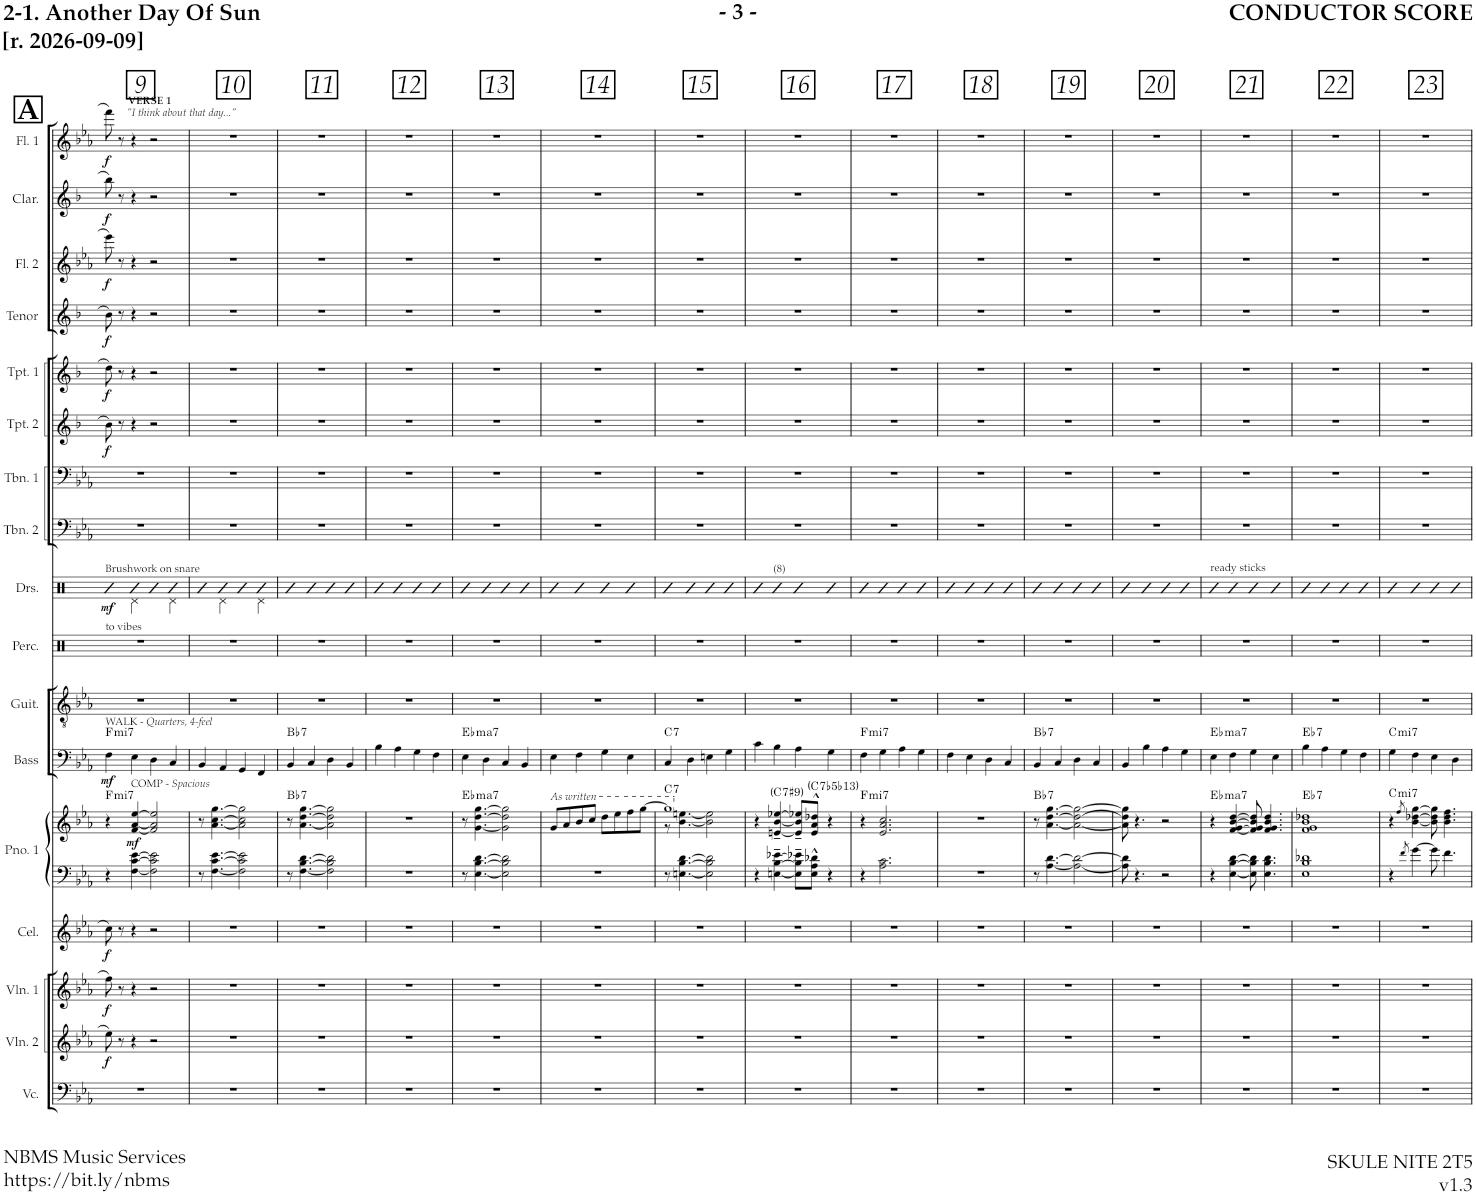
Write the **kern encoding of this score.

**kern	**kern	**dynam	**kern	**dynam	**kern	**dynam	**kern	**kern	**dynam	**harte	**kern	**dynam	**harte	**kern	**kern	**kern	**dynam	**kern	**kern	**kern	**dynam	**kern	**dynam	**kern	**dynam	**kern	**dynam	**kern	**dynam	**kern	**dynam
*part17	*part16	*part16	*part15	*part15	*part14	*part14	*part13	*part13	*part13	*part13	*part12	*part12	*part12	*part11	*part10	*part9	*part9	*part8	*part7	*part6	*part6	*part5	*part5	*part4	*part4	*part3	*part3	*part2	*part2	*part1	*part1
*staff18	*staff17	*staff17	*staff16	*staff16	*staff15	*staff15	*staff14	*staff13	*staff13/14	*	*staff12	*staff12	*	*staff11	*staff10	*staff9	*staff9	*staff8	*staff7	*staff6	*staff6	*staff5	*staff5	*staff4	*staff4	*staff3	*staff3	*staff2	*staff2	*staff1	*staff1
*I"Violoncello	*I"Violin 2	*	*I"Violin 1	*	*I"Piano 2	*	*I"Piano 1	*	*	*	*I"Bass	*	*	*I"Guitar	*I"Percussion	*I"Drumset	*	*I"Trombone 2	*I"Trombone 1	*I"Trumpet 2	*	*I"Trumpet 1	*	*I"REED 4 (Tenor Sax)	*	*I"REED 3 (Alto Sax, Flute)	*	*I"REED 2 (Clarinet)	*	*I"Flute (Doubles Bari Sax)	*
*I'Vc.	*I'Vln. 2	*	*I'Vln. 1	*	*I'Pno. 2	*	*I'Pno. 1	*	*	*	*I'Bass	*	*	*I'Guit.	*I'Perc.	*I'Drs.	*	*I'Tbn. 2	*I'Tbn. 1	*I'Tpt. 2	*	*I'Tpt. 1	*	*I'Tenor	*	*I'Alto	*	*I'Clar.	*	*I'Fl. 1	*
!!LO:PB:g=z
*clefF4	*clefG2	*	*clefG2	*	*clefG2	*	*clefF4	*clefG2	*	*	*clefF4	*	*	*clefGv2	*clefX	*clefX	*	*clefF4	*clefF4	*clefG2	*	*clefG2	*	*clefG2	*	*clefG2	*	*clefG2	*	*clefG2	*
*	*	*	*	*	*Trd-7c-12	*	*	*	*	*	*Trd7c12	*	*	*	*	*	*	*	*	*Trd1c2	*	*Trd1c2	*	*Trd8c14	*	*Trd5c9	*	*Trd1c2	*	*Trd12c21	*
*k[b-e-a-]	*k[b-e-a-]	*	*k[b-e-a-]	*	*k[b-e-a-]	*	*k[b-e-a-]	*k[b-e-a-]	*	*	*k[b-e-a-]	*	*	*k[b-e-a-]	*k[]	*k[]	*	*k[b-e-a-]	*k[b-e-a-]	*k[b-]	*	*k[b-]	*	*k[b-]	*	*k[b-e-a-]	*	*k[b-]	*	*k[b-e-a-]	*
*M2/2	*M2/2	*	*M2/2	*	*M2/2	*	*M2/2	*M2/2	*	*	*M2/2	*	*	*M2/2	*M2/2	*M2/2	*	*M2/2	*M2/2	*M2/2	*	*M2/2	*	*M2/2	*	*M2/2	*	*M2/2	*	*M2/2	*
*met(c|)	*met(c|)	*	*met(c|)	*	*met(c|)	*	*met(c|)	*met(c|)	*	*	*met(c|)	*	*	*met(c|)	*met(c|)	*met(c|)	*	*met(c|)	*met(c|)	*met(c|)	*	*met(c|)	*	*met(c|)	*	*met(c|)	*	*met(c|)	*	*met(c|)	*
!!LO:REH:place=s1:a:B:cj:fs=14:t=A
=9	=9	=9	=9	=9	=9	=9	=9	=9	=9	=9	=9	=9	=9	=9	=9	=9	=9	=9	=9	=9	=9	=9	=9	=9	=9	=9	=9	=9	=9	=9	=9
*	*	*	*	*	*	*	*	*	*	*	*	*	*	*	*	*^	*	*	*	*	*	*	*	*	*	*	*	*	*	*	*
!	!	!	!	!	!	!	!	!	!	!	!	!	!	!	!	!	!	!	!	!	!	!	!	!	!	!	!	!	!	!	!LO:TX:a:B:t=VERSE 1	!
!	!	!	!	!	!	!	!	!	!	!	!	!	!	!	!	!	!	!	!	!	!	!	!	!	!	!	!	!	!	!	!LO:TX:a:i:t="I think about that day..."	!
!	!	!	!	!	!	!	!	!	!	!	!	!	!	!	!	!LO:TX:a:t=Brushwork on snare	!	!	!	!	!	!	!	!	!	!	!	!	!	!	!	!
!	!	!	!	!	!	!	!	!	!	!	!	!	!	!	!LO:TX:a:t=to vibes	!	!	!	!	!	!	!	!	!	!	!	!	!	!	!	!	!
!	!	!	!	!	!	!	!	!	!	!	!LO:TX:a:t=WALK -	!	!	!	!	!	!	!	!	!	!	!	!	!	!	!	!	!	!	!	!	!
!	!	!	!	!	!	!	!	!	!	!	!LO:TX:a:i:t=Quarters, 4-feel	!	!	!	!	!	!	!	!	!	!	!	!	!	!	!	!	!	!	!	!	!
!	!	!LO:DY:b	!	!LO:DY:b	!	!LO:DY:b	!	!	!	!LO:H:kt=mi7	!	!LO:DY:b	!LO:H:kt=mi7	!	!	!	!	!LO:DY:b	!	!	!	!LO:DY:b	!	!LO:DY:b	!	!LO:DY:b	!	!LO:DY:b	!	!LO:DY:b	!	!LO:DY:b
1r	8ee-\	f	8ff\	f	8cc\	f	4r	4r	.	F:min7	4F\	mf	F:min7	1r	1r	4R	4ryy	mf	1r	1r	8b-\	f	8dd\	f	8b-\	f	8eee-\	f	8bb-\	f	8fff\	f
.	8r	.	8r	.	8r	.	.	.	.	.	.	.	.	.	.	.	.	.	.	.	8r	.	8r	.	8r	.	8r	.	8r	.	8r	.
!	!	!	!	!	!	!	!	!LO:TX:a:t=COMP -	!	!	!	!	!	!	!	!	!	!	!	!	!	!	!	!	!	!	!	!	!	!	!	!
!	!	!	!	!	!	!	!	!LO:TX:a:i:t=Spacious	!	!	!	!	!	!	!	!	!	!	!	!	!	!	!	!	!	!	!	!	!	!	!	!
!	!	!	!	!	!	!	!	!	!LO:DY:b	!	!	!	!	!	!	!	!	!	!	!	!	!	!	!	!	!	!	!	!	!	!	!
.	4r	.	4r	.	4r	.	[4F\ [4c\ [4e-\	[4f/ [4a-/ [4ee-/	mf	.	4E-\	.	.	.	.	4R	4Rd\	.	.	.	4r	.	4r	.	4r	.	4r	.	4r	.	4r	.
.	2r	.	2r	.	2r	.	2F\] 2c\] 2e-\]	2f/] 2a-/] 2ee-/]	.	.	4D\	.	.	.	.	4R	4ryy	.	.	.	2r	.	2r	.	2r	.	2r	.	2r	.	2r	.
.	.	.	.	.	.	.	.	.	.	.	4C/	.	.	.	.	4R	4Rd\	.	.	.	.	.	.	.	.	.	.	.	.	.	.	.
=10	=10	=10	=10	=10	=10	=10	=10	=10	=10	=10	=10	=10	=10	=10	=10	=10	=10	=10	=10	=10	=10	=10	=10	=10	=10	=10	=10	=10	=10	=10	=10	=10
1r	1r	.	1r	.	1r	.	8r	8r	.	.	4BB-/	.	.	1r	1r	4R	4ryy	.	1r	1r	1r	.	1r	.	1r	.	1r	.	1r	.	1r	.
.	.	.	.	.	.	.	[4.F\ [4.c\ [4.e-\	[4.a-\ [4.cc\ [4.gg\	.	.	.	.	.	.	.	.	.	.	.	.	.	.	.	.	.	.	.	.	.	.	.	.
.	.	.	.	.	.	.	.	.	.	.	4AA-/	.	.	.	.	4R	4Rd\	.	.	.	.	.	.	.	.	.	.	.	.	.	.	.
.	.	.	.	.	.	.	2F\] 2c\] 2e-\]	2a-\] 2cc\] 2gg\]	.	.	4GG/	.	.	.	.	4R	4ryy	.	.	.	.	.	.	.	.	.	.	.	.	.	.	.
.	.	.	.	.	.	.	.	.	.	.	4FF/	.	.	.	.	4R	4Rd\	.	.	.	.	.	.	.	.	.	.	.	.	.	.	.
=11	=11	=11	=11	=11	=11	=11	=11	=11	=11	=11	=11	=11	=11	=11	=11	=11	=11	=11	=11	=11	=11	=11	=11	=11	=11	=11	=11	=11	=11	=11	=11	=11
!	!	!	!	!	!	!	!	!	!	!LO:H:kt=7	!	!	!LO:H:kt=7	!	!	!	!	!	!	!	!	!	!	!	!	!	!	!	!	!	!	!
1r	1r	.	1r	.	1r	.	8r	8r	.	Bb:7	4BB-/	.	Bb:7	1r	1r	4R	4ryy	.	1r	1r	1r	.	1r	.	1r	.	1r	.	1r	.	1r	.
.	.	.	.	.	.	.	[4.F\ [4.B-\ [4.d\	[4.a-\ [4.dd\ [4.gg\	.	.	.	.	.	.	.	.	.	.	.	.	.	.	.	.	.	.	.	.	.	.	.	.
.	.	.	.	.	.	.	.	.	.	.	4C/	.	.	.	.	4R	4Rd	.	.	.	.	.	.	.	.	.	.	.	.	.	.	.
.	.	.	.	.	.	.	2F\] 2B-\] 2d\]	2a-\] 2dd\] 2gg\]	.	.	4D\	.	.	.	.	4R	4ryy	.	.	.	.	.	.	.	.	.	.	.	.	.	.	.
.	.	.	.	.	.	.	.	.	.	.	4BB-/	.	.	.	.	4R	4Rd	.	.	.	.	.	.	.	.	.	.	.	.	.	.	.
=12	=12	=12	=12	=12	=12	=12	=12	=12	=12	=12	=12	=12	=12	=12	=12	=12	=12	=12	=12	=12	=12	=12	=12	=12	=12	=12	=12	=12	=12	=12	=12	=12
1r	1r	.	1r	.	1r	.	1r	1r	.	.	4B-\	.	.	1r	1r	4R	4ryy	.	1r	1r	1r	.	1r	.	1r	.	1r	.	1r	.	1r	.
.	.	.	.	.	.	.	.	.	.	.	4A-\	.	.	.	.	4R	4Rd	.	.	.	.	.	.	.	.	.	.	.	.	.	.	.
.	.	.	.	.	.	.	.	.	.	.	4G\	.	.	.	.	4R	4ryy	.	.	.	.	.	.	.	.	.	.	.	.	.	.	.
.	.	.	.	.	.	.	.	.	.	.	4F\	.	.	.	.	4R	4Rd	.	.	.	.	.	.	.	.	.	.	.	.	.	.	.
=13	=13	=13	=13	=13	=13	=13	=13	=13	=13	=13	=13	=13	=13	=13	=13	=13	=13	=13	=13	=13	=13	=13	=13	=13	=13	=13	=13	=13	=13	=13	=13	=13
!	!	!	!	!	!	!	!	!	!	!LO:H:kt=ma7	!	!	!LO:H:kt=ma7	!	!	!	!	!	!	!	!	!	!	!	!	!	!	!	!	!	!	!
1r	1r	.	1r	.	1r	.	8r	8r	.	Eb:maj7	4E-\	.	Eb:maj7	1r	1r	4R	4ryy	.	1r	1r	1r	.	1r	.	1r	.	1r	.	1r	.	1r	.
.	.	.	.	.	.	.	[4.E-\ [4.B-\ [4.d\	[4.g\ [4.dd\ [4.gg\	.	.	.	.	.	.	.	.	.	.	.	.	.	.	.	.	.	.	.	.	.	.	.	.
.	.	.	.	.	.	.	.	.	.	.	4D\	.	.	.	.	4R	4Rd	.	.	.	.	.	.	.	.	.	.	.	.	.	.	.
.	.	.	.	.	.	.	2E-\] 2B-\] 2d\]	2g\] 2dd\] 2gg\]	.	.	4C/	.	.	.	.	4R	4ryy	.	.	.	.	.	.	.	.	.	.	.	.	.	.	.
.	.	.	.	.	.	.	.	.	.	.	4BB-/	.	.	.	.	4R	4Rd	.	.	.	.	.	.	.	.	.	.	.	.	.	.	.
=14	=14	=14	=14	=14	=14	=14	=14	=14	=14	=14	=14	=14	=14	=14	=14	=14	=14	=14	=14	=14	=14	=14	=14	=14	=14	=14	=14	=14	=14	=14	=14	=14
!	!	!	!	!	!	!	!	!LO:TX:a:t=As written	!	!	!	!	!	!	!	!	!	!	!	!	!	!	!	!	!	!	!	!	!	!	!	!
1r	1r	.	1r	.	1r	.	1r	8g/L	.	.	4E-\	.	.	1r	1r	4R	4ryy	.	1r	1r	1r	.	1r	.	1r	.	1r	.	1r	.	1r	.
.	.	.	.	.	.	.	.	8a-/	.	.	.	.	.	.	.	.	.	.	.	.	.	.	.	.	.	.	.	.	.	.	.	.
.	.	.	.	.	.	.	.	8b-/	.	.	4F\	.	.	.	.	4R	4Rd	.	.	.	.	.	.	.	.	.	.	.	.	.	.	.
.	.	.	.	.	.	.	.	8cc/J	.	.	.	.	.	.	.	.	.	.	.	.	.	.	.	.	.	.	.	.	.	.	.	.
.	.	.	.	.	.	.	.	8dd\L	.	.	4G\	.	.	.	.	4R	4ryy	.	.	.	.	.	.	.	.	.	.	.	.	.	.	.
.	.	.	.	.	.	.	.	8ee-\	.	.	.	.	.	.	.	.	.	.	.	.	.	.	.	.	.	.	.	.	.	.	.	.
.	.	.	.	.	.	.	.	8ff\	.	.	4E-\	.	.	.	.	4R	4Rd	.	.	.	.	.	.	.	.	.	.	.	.	.	.	.
.	.	.	.	.	.	.	.	[8gg\J	.	.	.	.	.	.	.	.	.	.	.	.	.	.	.	.	.	.	.	.	.	.	.	.
=15	=15	=15	=15	=15	=15	=15	=15	=15	=15	=15	=15	=15	=15	=15	=15	=15	=15	=15	=15	=15	=15	=15	=15	=15	=15	=15	=15	=15	=15	=15	=15	=15
*	*	*	*	*	*	*	*	*^	*	*	*	*	*	*	*	*	*	*	*	*	*	*	*	*	*	*	*	*	*	*	*	*
!	!	!	!	!	!	!	!	!	!	!	!LO:H:kt=7	!	!	!LO:H:kt=7	!	!	!	!	!	!	!	!	!	!	!	!	!	!	!	!	!	!	!
1r	1r	.	1r	.	1r	.	8r	1gg]	8r	.	C:7	4C/	.	C:7	1r	1r	4R	4ryy	.	1r	1r	1r	.	1r	.	1r	.	1r	.	1r	.	1r	.
.	.	.	.	.	.	.	[4.En\ [4.B-\ [4.d\	.	[4.b-\ [4.een\	.	.	.	.	.	.	.	.	.	.	.	.	.	.	.	.	.	.	.	.	.	.	.	.
.	.	.	.	.	.	.	.	.	.	.	.	4D\	.	.	.	.	4R	4Rd	.	.	.	.	.	.	.	.	.	.	.	.	.	.	.
.	.	.	.	.	.	.	2E\] 2B-\] 2d\]	.	2b-\] 2ee\]	.	.	4En\	.	.	.	.	4R	4ryy	.	.	.	.	.	.	.	.	.	.	.	.	.	.	.
.	.	.	.	.	.	.	.	.	.	.	.	4G\	.	.	.	.	4R	4Rd	.	.	.	.	.	.	.	.	.	.	.	.	.	.	.
*	*	*	*	*	*	*	*	*v	*v	*	*	*	*	*	*	*	*	*	*	*	*	*	*	*	*	*	*	*	*	*	*	*	*
=16	=16	=16	=16	=16	=16	=16	=16	=16	=16	=16	=16	=16	=16	=16	=16	=16	=16	=16	=16	=16	=16	=16	=16	=16	=16	=16	=16	=16	=16	=16	=16	=16
1r	1r	.	1r	.	1r	.	4r	4r	.	.	4c\	.	.	1r	1r	4R	4ryy	.	1r	1r	1r	.	1r	.	1r	.	1r	.	1r	.	1r	.
!	!	!	!	!	!	!	!	!	!	!LO:H:kt=7	!	!	!	!	!	!LO:TX:a:t=(8)	!	!	!	!	!	!	!	!	!	!	!	!	!	!	!	!
.	.	.	.	.	.	.	[4En\~ [4B-\~ [4e-X\~	[4en/~ [4b-/~ [4ee-X/~	.	C:7(#9)	4B-\	.	.	.	.	4R	4Rd	.	.	.	.	.	.	.	.	.	.	.	.	.	.	.
.	.	.	.	.	.	.	8E\]~ 8B-\]~ 8e-X\]~L	8e/]~ 8b-/]~ 8ee-X/]~L	.	.	4A-\	.	.	.	.	4R	4ryy	.	.	.	.	.	.	.	.	.	.	.	.	.	.	.
!	!	!	!	!	!	!	!	!	!	!LO:H:kt=7	!	!	!	!	!	!	!	!	!	!	!	!	!	!	!	!	!	!	!	!	!	!
.	.	.	.	.	.	.	8E\^^ 8A-\^^ 8d-X\^^J	8e/^^ 8a-/^^ 8dd-X/^^J	.	C:(3,b5,b7,b13)	.	.	.	.	.	.	.	.	.	.	.	.	.	.	.	.	.	.	.	.	.	.
.	.	.	.	.	.	.	4r	4r	.	.	4G\	.	.	.	.	4R	4Rd	.	.	.	.	.	.	.	.	.	.	.	.	.	.	.
=17	=17	=17	=17	=17	=17	=17	=17	=17	=17	=17	=17	=17	=17	=17	=17	=17	=17	=17	=17	=17	=17	=17	=17	=17	=17	=17	=17	=17	=17	=17	=17	=17
!	!	!	!	!	!	!	!	!	!	!LO:H:kt=mi7	!	!	!LO:H:kt=mi7	!	!	!	!	!	!	!	!	!	!	!	!	!	!	!	!	!	!	!
1r	1r	.	1r	.	1r	.	4r	4r	.	F:min7	4F\	.	F:min7	1r	1r	4R	4ryy	.	1r	1r	1r	.	1r	.	1r	.	1r	.	1r	.	1r	.
.	.	.	.	.	.	.	2.A-\ 2.c\	2.e-/ 2.a-/ 2.cc/	.	.	4G\	.	.	.	.	4R	4Rd	.	.	.	.	.	.	.	.	.	.	.	.	.	.	.
.	.	.	.	.	.	.	.	.	.	.	4A-\	.	.	.	.	4R	4ryy	.	.	.	.	.	.	.	.	.	.	.	.	.	.	.
.	.	.	.	.	.	.	.	.	.	.	4G\	.	.	.	.	4R	4Rd	.	.	.	.	.	.	.	.	.	.	.	.	.	.	.
=18	=18	=18	=18	=18	=18	=18	=18	=18	=18	=18	=18	=18	=18	=18	=18	=18	=18	=18	=18	=18	=18	=18	=18	=18	=18	=18	=18	=18	=18	=18	=18	=18
1r	1r	.	1r	.	1r	.	1r	1r	.	.	4F\	.	.	1r	1r	4R	4ryy	.	1r	1r	1r	.	1r	.	1r	.	1r	.	1r	.	1r	.
.	.	.	.	.	.	.	.	.	.	.	4E-\	.	.	.	.	4R	4Rd	.	.	.	.	.	.	.	.	.	.	.	.	.	.	.
.	.	.	.	.	.	.	.	.	.	.	4D\	.	.	.	.	4R	4ryy	.	.	.	.	.	.	.	.	.	.	.	.	.	.	.
.	.	.	.	.	.	.	.	.	.	.	4C/	.	.	.	.	4R	4Rd	.	.	.	.	.	.	.	.	.	.	.	.	.	.	.
=19	=19	=19	=19	=19	=19	=19	=19	=19	=19	=19	=19	=19	=19	=19	=19	=19	=19	=19	=19	=19	=19	=19	=19	=19	=19	=19	=19	=19	=19	=19	=19	=19
!	!	!	!	!	!	!	!	!	!	!LO:H:kt=7	!	!	!LO:H:kt=7	!	!	!	!	!	!	!	!	!	!	!	!	!	!	!	!	!	!	!
1r	1r	.	1r	.	1r	.	8r	8r	.	Bb:7	4BB-/	.	Bb:7	1r	1r	4R	4ryy	.	1r	1r	1r	.	1r	.	1r	.	1r	.	1r	.	1r	.
.	.	.	.	.	.	.	[4.A-\ [4.d\	[4.a-\ [4.dd\ [4.gg\	.	.	.	.	.	.	.	.	.	.	.	.	.	.	.	.	.	.	.	.	.	.	.	.
.	.	.	.	.	.	.	.	.	.	.	4C/	.	.	.	.	4R	4Rd	.	.	.	.	.	.	.	.	.	.	.	.	.	.	.
.	.	.	.	.	.	.	2A-\_ 2d\_	2a-\_ 2dd\_ 2gg\_	.	.	4D\	.	.	.	.	4R	4ryy	.	.	.	.	.	.	.	.	.	.	.	.	.	.	.
.	.	.	.	.	.	.	.	.	.	.	4C/	.	.	.	.	4R	4Rd	.	.	.	.	.	.	.	.	.	.	.	.	.	.	.
=20	=20	=20	=20	=20	=20	=20	=20	=20	=20	=20	=20	=20	=20	=20	=20	=20	=20	=20	=20	=20	=20	=20	=20	=20	=20	=20	=20	=20	=20	=20	=20	=20
1r	1r	.	1r	.	1r	.	8A-\] 8d\]	8a-\] 8dd\] 8gg\]	.	.	4BB-/	.	.	1r	1r	4R	4ryy	.	1r	1r	1r	.	1r	.	1r	.	1r	.	1r	.	1r	.
.	.	.	.	.	.	.	4.r	4.r	.	.	.	.	.	.	.	.	.	.	.	.	.	.	.	.	.	.	.	.	.	.	.	.
.	.	.	.	.	.	.	.	.	.	.	4B-\	.	.	.	.	4R	4Rd	.	.	.	.	.	.	.	.	.	.	.	.	.	.	.
.	.	.	.	.	.	.	2r	2r	.	.	4A-\	.	.	.	.	4R	4ryy	.	.	.	.	.	.	.	.	.	.	.	.	.	.	.
.	.	.	.	.	.	.	.	.	.	.	4G\	.	.	.	.	4R	4Rd	.	.	.	.	.	.	.	.	.	.	.	.	.	.	.
=21	=21	=21	=21	=21	=21	=21	=21	=21	=21	=21	=21	=21	=21	=21	=21	=21	=21	=21	=21	=21	=21	=21	=21	=21	=21	=21	=21	=21	=21	=21	=21	=21
!	!	!	!	!	!	!	!	!	!	!LO:H:kt=ma7	!	!	!LO:H:kt=ma7	!	!	!LO:TX:a:t=ready sticks	!	!	!	!	!	!	!	!	!	!	!	!	!	!	!	!
1r	1r	.	1r	.	1r	.	4r	4r	.	Eb:maj7	4E-\	.	Eb:maj7	1r	1r	4R	4ryy	.	1r	1r	1r	.	1r	.	1r	.	1r	.	1r	.	1r	.
.	.	.	.	.	.	.	[4E-\ [4B-\ [4d\	[4f/ [4g/ [4b-/ [4dd/	.	.	4F\	.	.	.	.	4R	4Rd	.	.	.	.	.	.	.	.	.	.	.	.	.	.	.
.	.	.	.	.	.	.	8E-\] 8B-\] 8d\]	8f/] 8g/] 8b-/] 8dd/]	.	.	4G\	.	.	.	.	4R	4ryy	.	.	.	.	.	.	.	.	.	.	.	.	.	.	.
.	.	.	.	.	.	.	4.E-\ 4.B-\ 4.d\	4.f/ 4.g/ 4.b-/ 4.dd/	.	.	.	.	.	.	.	.	.	.	.	.	.	.	.	.	.	.	.	.	.	.	.	.
.	.	.	.	.	.	.	.	.	.	.	4E-\	.	.	.	.	4R	4Rd	.	.	.	.	.	.	.	.	.	.	.	.	.	.	.
=22	=22	=22	=22	=22	=22	=22	=22	=22	=22	=22	=22	=22	=22	=22	=22	=22	=22	=22	=22	=22	=22	=22	=22	=22	=22	=22	=22	=22	=22	=22	=22	=22
!	!	!	!	!	!	!	!	!	!	!LO:H:kt=7	!	!	!LO:H:kt=7	!	!	!	!	!	!	!	!	!	!	!	!	!	!	!	!	!	!	!
1r	1r	.	1r	.	1r	.	1E- 1B- 1d-X	1f 1g 1b- 1dd-X	.	Eb:7	4B-\	.	Eb:7	1r	1r	4R	4ryy	.	1r	1r	1r	.	1r	.	1r	.	1r	.	1r	.	1r	.
.	.	.	.	.	.	.	.	.	.	.	4A-\	.	.	.	.	4R	4Rd	.	.	.	.	.	.	.	.	.	.	.	.	.	.	.
.	.	.	.	.	.	.	.	.	.	.	4G\	.	.	.	.	4R	4ryy	.	.	.	.	.	.	.	.	.	.	.	.	.	.	.
.	.	.	.	.	.	.	.	.	.	.	4F\	.	.	.	.	4R	4Rd	.	.	.	.	.	.	.	.	.	.	.	.	.	.	.
=23	=23	=23	=23	=23	=23	=23	=23	=23	=23	=23	=23	=23	=23	=23	=23	=23	=23	=23	=23	=23	=23	=23	=23	=23	=23	=23	=23	=23	=23	=23	=23	=23
!	!	!	!	!	!	!	!	!	!	!LO:H:kt=mi7	!	!	!LO:H:kt=mi7	!	!	!	!	!	!	!	!	!	!	!	!	!	!	!	!	!	!	!
1r	1r	.	1r	.	1r	.	4r	4r	.	C:min7	4G\	.	C:min7	1r	1r	4R	4ryy	.	1r	1r	1r	.	1r	.	1r	.	1r	.	1r	.	1r	.
.	.	.	.	.	.	.	8qf/	8qff/	.	.	.	.	.	.	.	.	.	.	.	.	.	.	.	.	.	.	.	.	.	.	.	.
.	.	.	.	.	.	.	[4g\	[4b-\ [4dd-X\ [4gg\	.	.	4F\	.	.	.	.	4R	4Rd	.	.	.	.	.	.	.	.	.	.	.	.	.	.	.
.	.	.	.	.	.	.	8g\]	8b-\] 8dd-\] 8gg\]	.	.	4E-\	.	.	.	.	4R	4ryy	.	.	.	.	.	.	.	.	.	.	.	.	.	.	.
.	.	.	.	.	.	.	4.f\	4.b-\ 4.dd-\ 4.ff\	.	.	.	.	.	.	.	.	.	.	.	.	.	.	.	.	.	.	.	.	.	.	.	.
.	.	.	.	.	.	.	.	.	.	.	4D\	.	.	.	.	4R	4Rd	.	.	.	.	.	.	.	.	.	.	.	.	.	.	.
*	*	*	*	*	*	*	*	*	*	*	*	*	*	*	*	*v	*v	*	*	*	*	*	*	*	*	*	*	*	*	*	*	*
=	=	=	=	=	=	=	=	=	=	=	=	=	=	=	=	=	=	=	=	=	=	=	=	=	=	=	=	=	=	=	=
*-	*-	*-	*-	*-	*-	*-	*-	*-	*-	*-	*-	*-	*-	*-	*-	*-	*-	*-	*-	*-	*-	*-	*-	*-	*-	*-	*-	*-	*-	*-	*-
